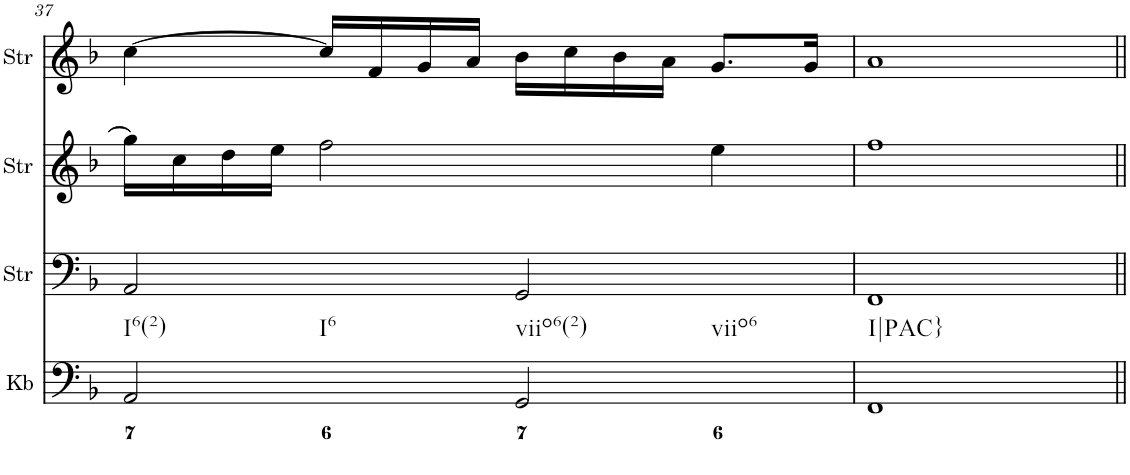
**kern	**kern	**kern	**kern
*part4	*part3	*part2	*part1
*staff4	*staff3	*staff2	*staff1
*I"Keyboard	*I"StringInstrument	*I"StringInstrument	*I"StringInstrument
*I'Kb	*I'Str	*I'Str	*I'Str
!!LO:PB:g=z
*clefF4	*clefF4	*clefG2	*clefG2
*k[b-]	*k[b-]	*k[b-]	*k[b-]
*M4/4	*M4/4	*M4/4	*M4/4
=37	=37	=37	=37
!LO:TX:b:t=I6(2)	!	!	!
!LO:TX:b:t=I6	!	!	!
2AA/	2AA/	16gg\LL]	[4cc\
.	.	16cc\	.
.	.	16dd\	.
.	.	16ee\JJ	.
.	.	2ff\	16cc/LL]
.	.	.	16f/
.	.	.	16g/
.	.	.	16a/JJ
!LO:TX:b:t=viio6(2)	!	!	!
!LO:TX:b:t=viio6	!	!	!
2GG/	2GG/	.	16b-\LL
.	.	.	16cc\
.	.	.	16b-\
.	.	.	16a\JJ
.	.	4ee\	8.g/L
.	.	.	16g/Jk
=38	=38	=38	=38
!LO:TX:b:t=I|PAC}	!	!	!
1FF	1FF	1ff	1a
=||	=||	=||	=||
*-	*-	*-	*-
